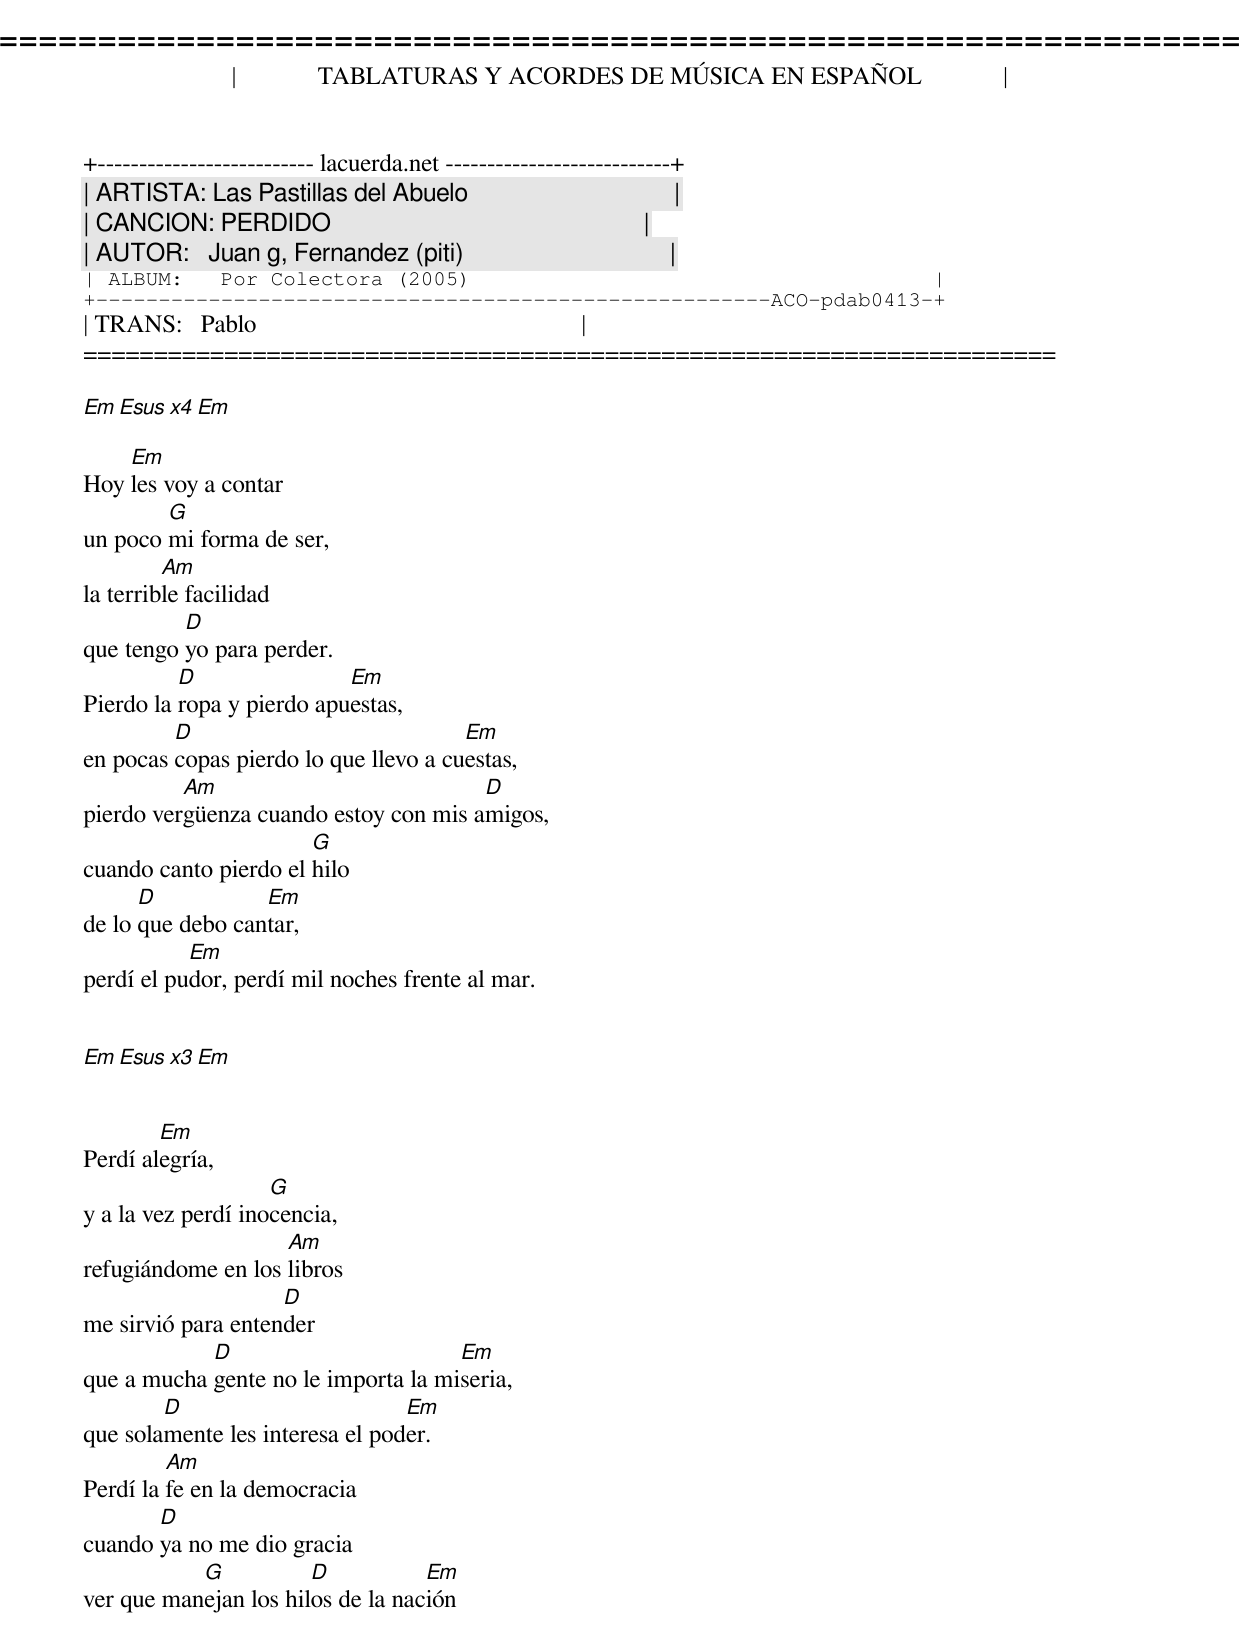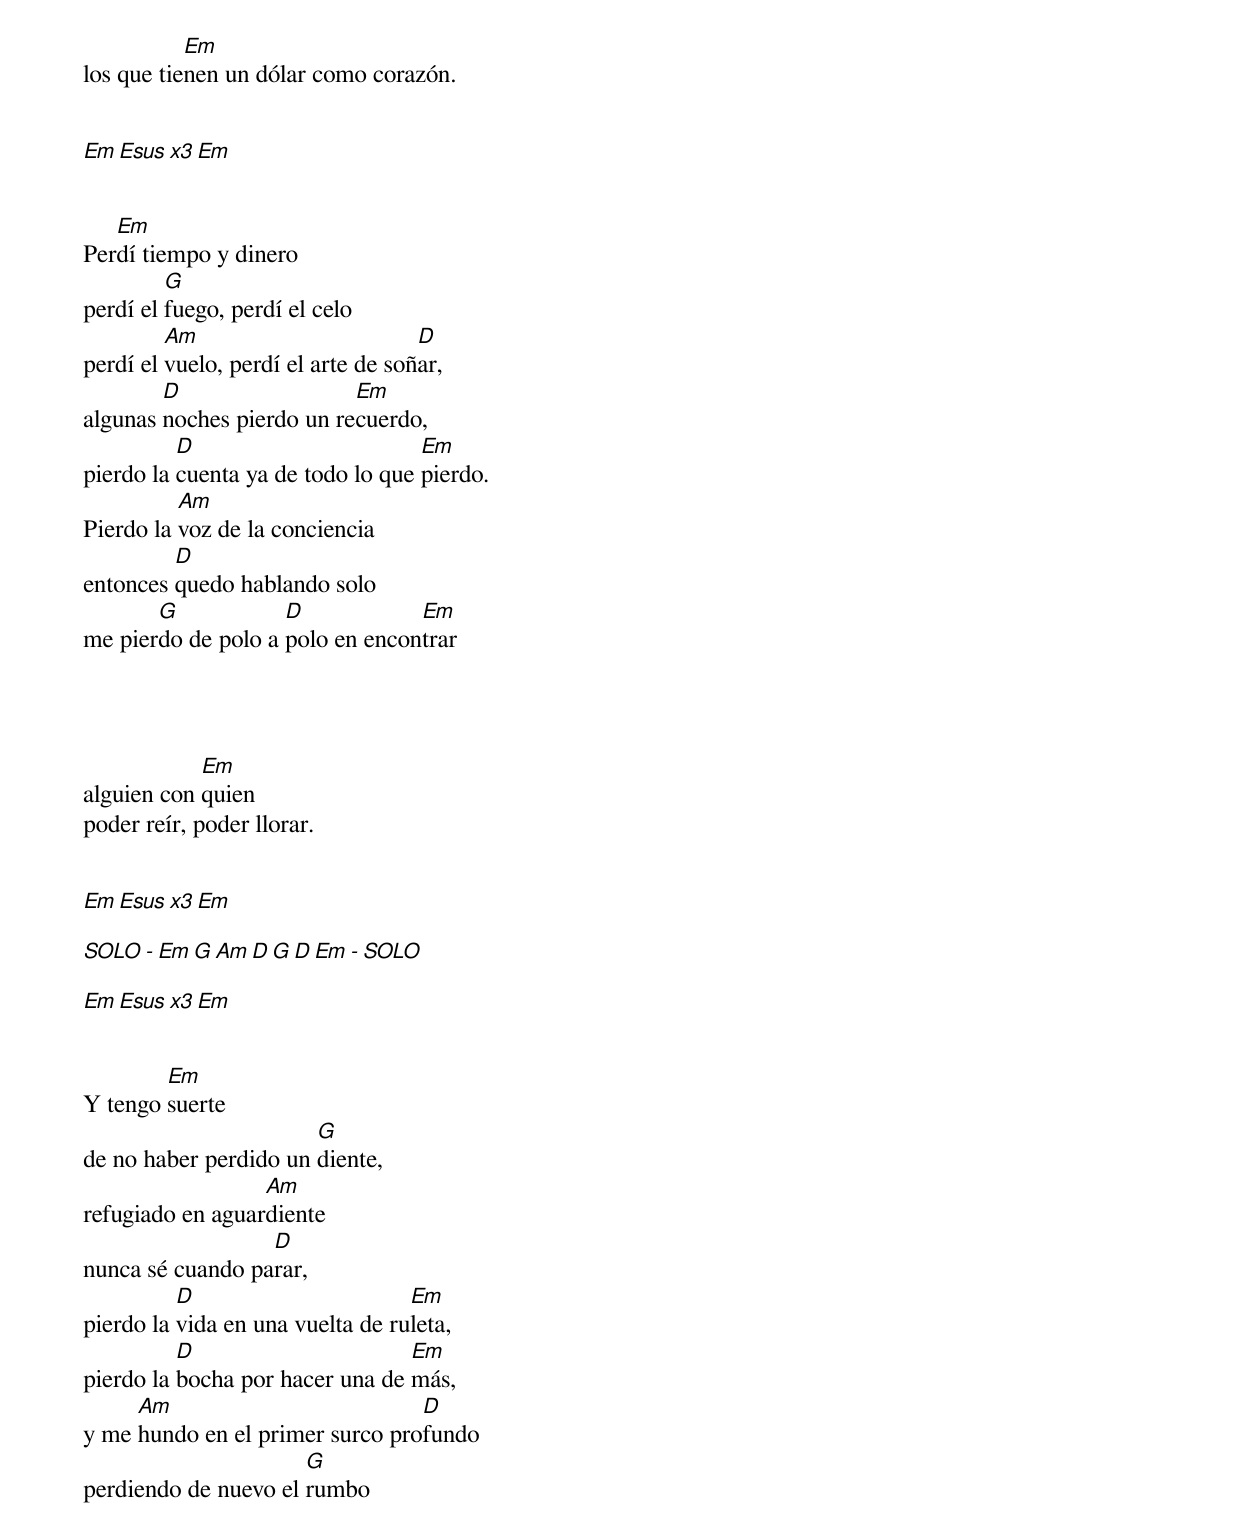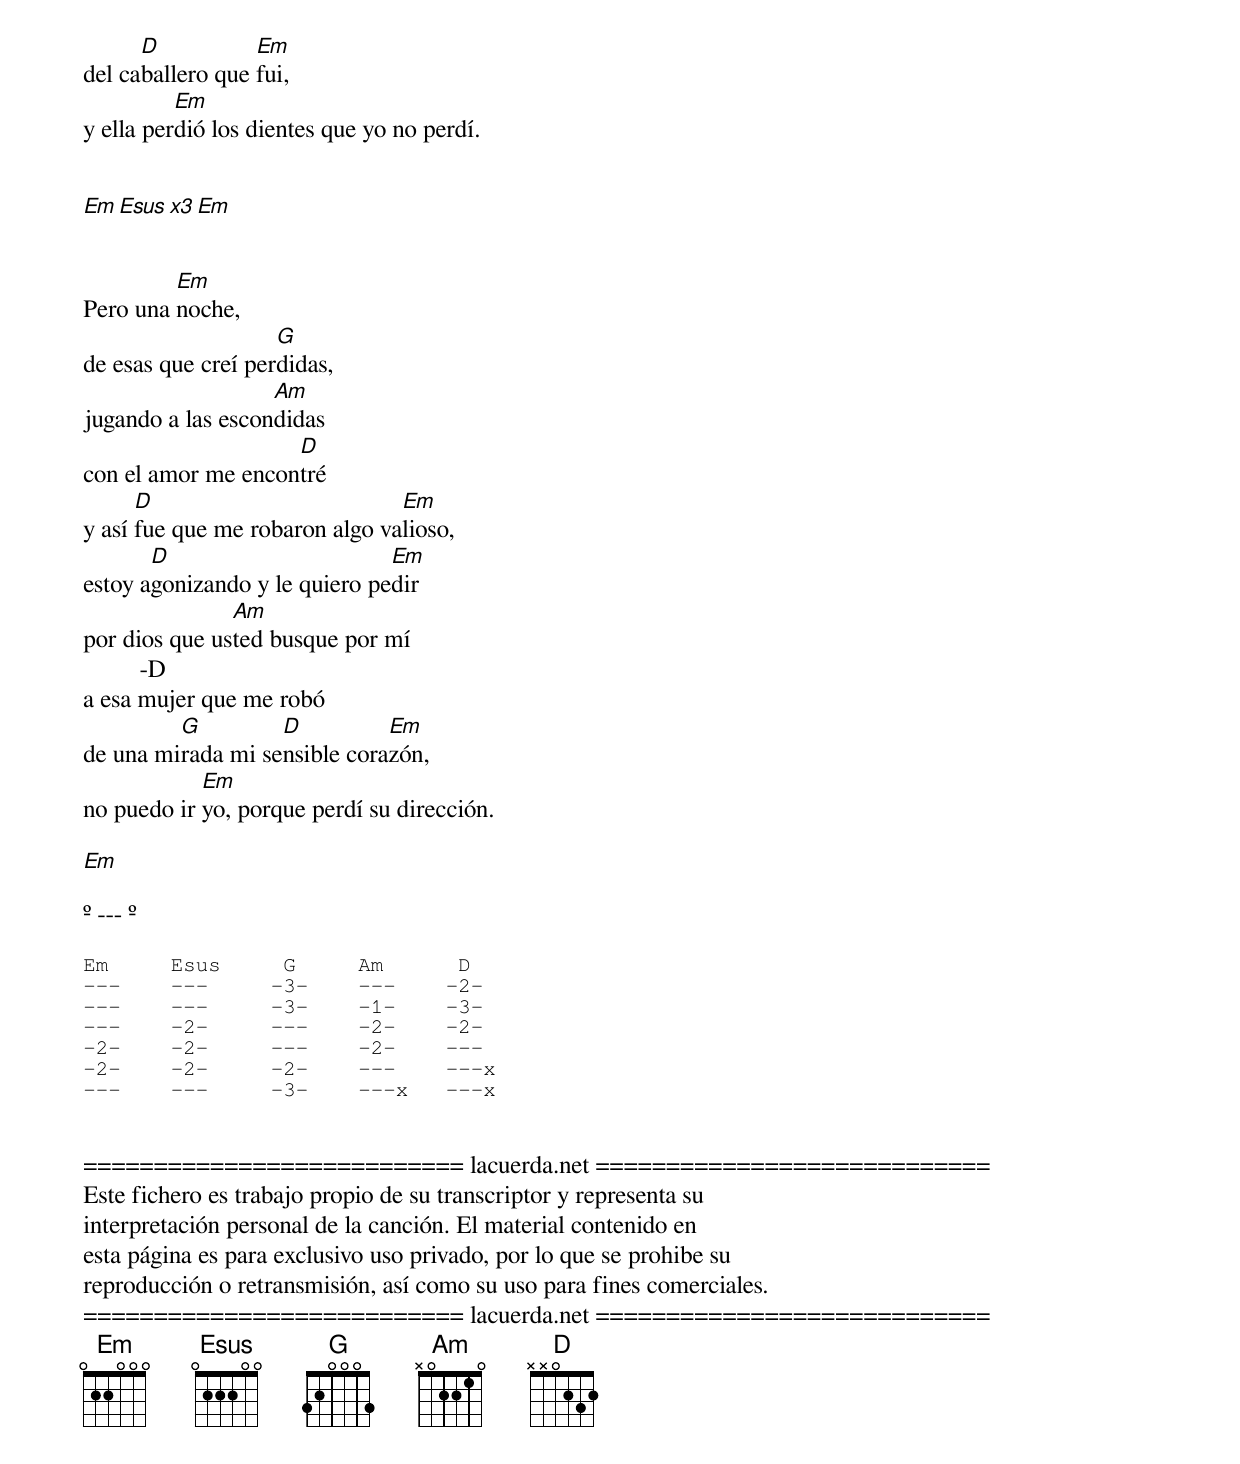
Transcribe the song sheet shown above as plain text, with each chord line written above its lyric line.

=====================================================================
|             TABLATURAS Y ACORDES DE MÚSICA EN ESPAÑOL             |
+-------------------------- lacuerda.net ---------------------------+
| ARTISTA: Las Pastillas del Abuelo                                 |
| CANCION: PERDIDO                                                  |
| AUTOR:   Juan g, Fernandez (piti)                                 |
| ALBUM:   Por Colectora (2005)                                     |
+------------------------------------------------------ACO-pdab0413-+
| TRANS:   Pablo                                                    |
=====================================================================

Em Esus x4 Em

    Em
Hoy les voy a contar
        G
un poco mi forma de ser,
         Am
la terrible facilidad
          D
que tengo yo para perder.
          D                Em
Pierdo la ropa y pierdo apuestas,
         D                             Em
en pocas copas pierdo lo que llevo a cuestas,
          Am                           D
pierdo vergüenza cuando estoy con mis amigos,
                       G
cuando canto pierdo el hilo
      D           Em
de lo que debo cantar,
           Em
perdí el pudor, perdí mil noches frente al mar.


Em Esus x3 Em


        Em
Perdí alegría,
                    G
y a la vez perdí inocencia,
                    Am
refugiándome en los libros
                    D
me sirvió para entender
            D                        Em
que a mucha gente no le importa la miseria,
        D                        Em
que solamente les interesa el poder.
         Am
Perdí la fe en la democracia
       D
cuando ya no me dio gracia
           G           D           Em
ver que manejan los hilos de la nación
           Em
los que tienen un dólar como corazón.


Em Esus x3 Em


   Em
Perdí tiempo y dinero
         G
perdí el fuego, perdí el celo
         Am                         D
perdí el vuelo, perdí el arte de soñar,
        D                  Em
algunas noches pierdo un recuerdo,
          D                        Em
pierdo la cuenta ya de todo lo que pierdo.
          Am
Pierdo la voz de la conciencia
         D
entonces quedo hablando solo
       G            D            Em
me pierdo de polo a polo en encontrar




            Em
alguien con quien
poder reír, poder llorar.


Em Esus x3 Em

SOLO - Em G Am D G D Em - SOLO

Em Esus x3 Em


        Em
Y tengo suerte
                       G
de no haber perdido un diente,
                  Am
refugiado en aguardiente
                  D
nunca sé cuando parar,
          D                       Em
pierdo la vida en una vuelta de ruleta,
          D                      Em
pierdo la bocha por hacer una de más,
     Am                          D
y me hundo en el primer surco profundo
                      G
perdiendo de nuevo el rumbo
      D           Em
del caballero que fui,
          Em
y ella perdió los dientes que yo no perdí.


Em Esus x3 Em


         Em
Pero una noche,
                    G
de esas que creí perdidas,
                   Am
jugando a las escondidas
                    D
con el amor me encontré
      D                         Em
y así fue que me robaron algo valioso,
       D                       Em
estoy agonizando y le quiero pedir
               Am
por dios que usted busque por mí
         -D
a esa mujer que me robó
         G         D          Em
de una mirada mi sensible corazón,
            Em
no puedo ir yo, porque perdí su dirección.

Em

º --- º

Em     Esus     G     Am      D
---    ---     -3-    ---    -2-
---    ---     -3-    -1-    -3-
---    -2-     ---    -2-    -2-
-2-    -2-     ---    -2-    ---
-2-    -2-     -2-    ---    ---x
---    ---     -3-    ---x   ---x


=========================== lacuerda.net ============================
Este fichero es trabajo propio de su transcriptor y representa su
interpretación personal de la canción. El material contenido en
esta página es para exclusivo uso privado, por lo que se prohibe su
reproducción o retransmisión, así como su uso para fines comerciales.
=========================== lacuerda.net ============================
